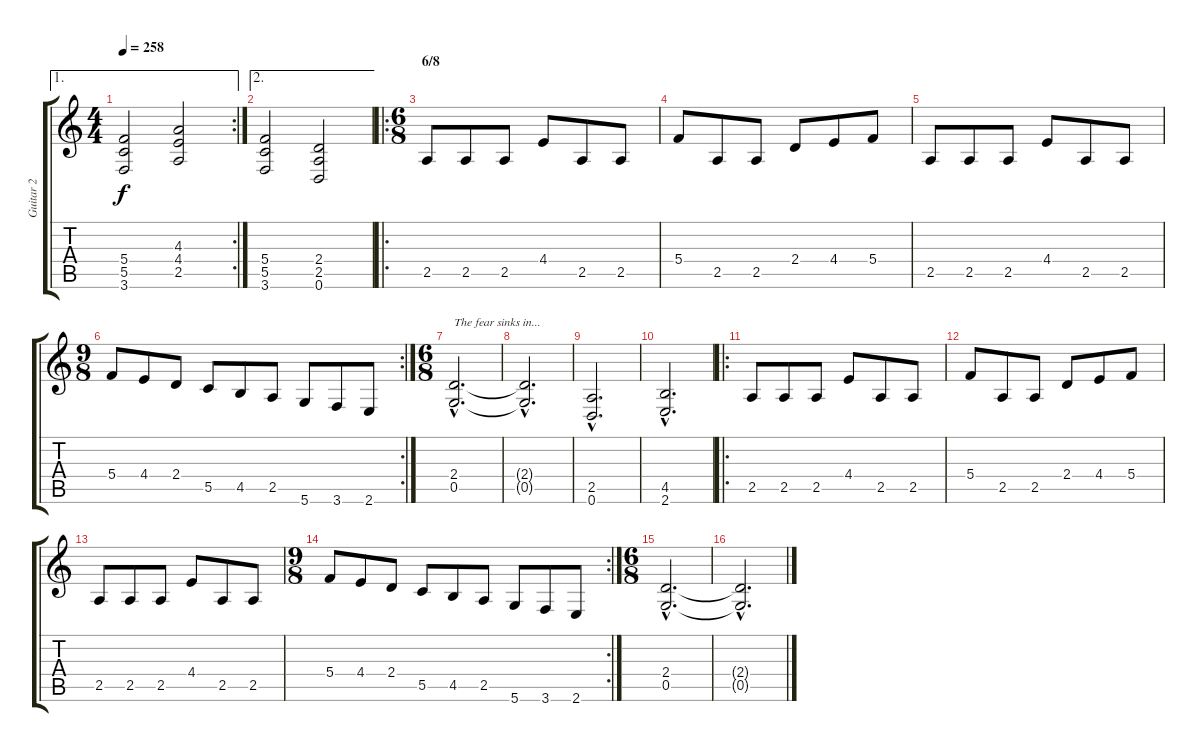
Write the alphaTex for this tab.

\track ("Guitar 2" "Guitar 2") {instrument distortionguitar}
\staff {score tabs}
\tuning (D4 A3 F3 C3 G2 D2) {hide}
\ae 1
\rc 2
\ts (4 4)
\tempo 258
\clef g2
\ks c
(5.4 5.5 3.6).2{dy f} (4.3 4.4 2.5).2 |
\ae 2
(5.4 5.5 3.6).2 (2.4 2.5 0.6).2 |
\ro
\ts (6 8)
\section ("" "6/8")
2.5.8 2.5.8 2.5.8 4.4.8 2.5.8 2.5.8 |
5.4.8 2.5.8 2.5.8 2.4.8 4.4.8 5.4.8 |
2.5.8 2.5.8 2.5.8 4.4.8 2.5.8 2.5.8 |
\rc 2
\ts (9 8)
5.4.8 4.4.8 2.4.8 5.5.8 4.5.8 2.5.8 5.6.8 3.6.8 2.6.8 |
\ts (6 8)
(2.4{hac} 0.5{hac}).2{d txt "The fear sinks in..."} |
(2.4{hac t} 0.5{hac t}).2{d} |
(2.5{hac} 0.6{hac}).2{d} |
(4.5{hac} 2.6{hac}).2{d} |
\ro
2.5.8 2.5.8 2.5.8 4.4.8 2.5.8 2.5.8 |
5.4.8 2.5.8 2.5.8 2.4.8 4.4.8 5.4.8 |
2.5.8 2.5.8 2.5.8 4.4.8 2.5.8 2.5.8 |
\rc 2
\ts (9 8)
5.4.8 4.4.8 2.4.8 5.5.8 4.5.8 2.5.8 5.6.8 3.6.8 2.6.8 |
\ts (6 8)
(2.4{hac} 0.5{hac}).2{d} |
(2.4{hac t} 0.5{hac t}).2{d}
